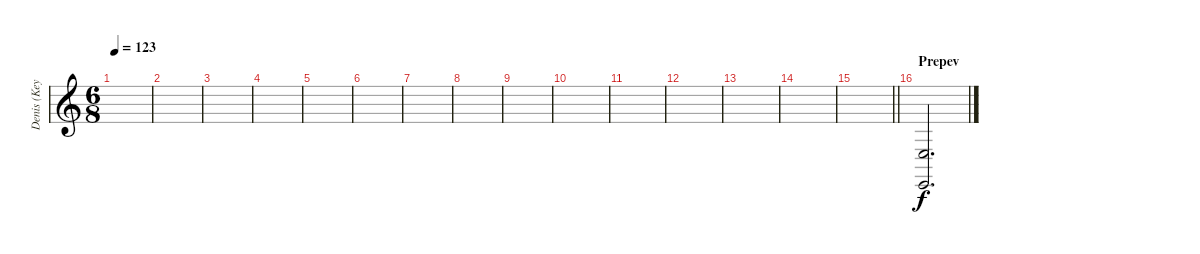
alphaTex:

\track ("Denis (Keyboard)" "Denis (Key") {instrument synthstrings2}
\staff {score}
\tuning (E4 B3 G3 D3 A2 B1) {hide}
\ts (6 8)
\tempo 123
\clef g2
\ks c
|
|
|
|
|
|
|
|
|
|
|
|
|
|
\barLineRight lightlight
|
\section ("" "Prepev")
(7.5 5.6).2{d dy f}
